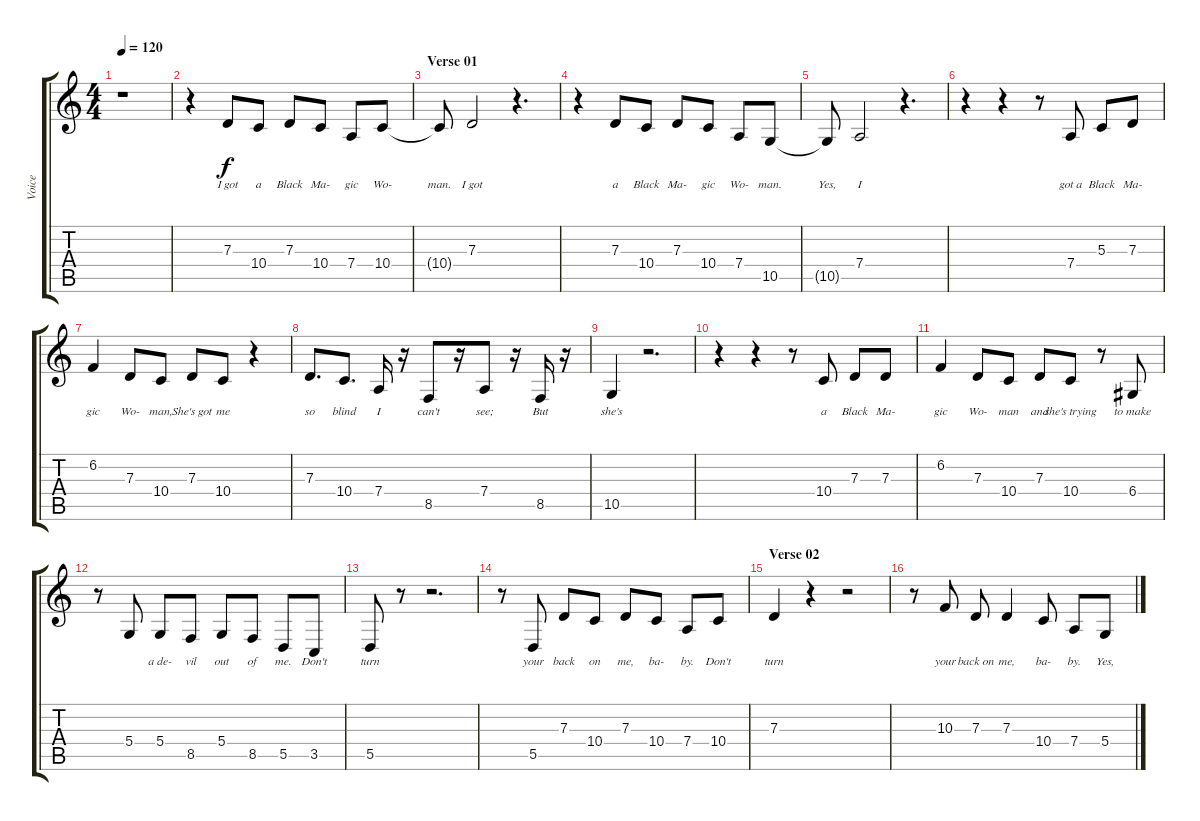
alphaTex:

\track ("Voice" "Voice") {instrument clarinet}
\staff {score tabs}
\tuning (E4 B3 G3 D3 A2 E2) {hide}
\ts (4 4)
\tempo 120
\clef g2
\ks c
r.1{dy f} |
r.4 7.3.8{lyrics (0 "I got") lyrics (1 "") lyrics (2 "") lyrics (3 "") lyrics (4 "")} 10.4.8{lyrics (0 "a") lyrics (1 "") lyrics (2 "") lyrics (3 "") lyrics (4 "")} 7.3.8{lyrics (0 "Black") lyrics (1 "") lyrics (2 "") lyrics (3 "") lyrics (4 "")} 10.4.8{lyrics (0 "Ma-") lyrics (1 "") lyrics (2 "") lyrics (3 "") lyrics (4 "")} 7.4.8{lyrics (0 "gic") lyrics (1 "") lyrics (2 "") lyrics (3 "") lyrics (4 "")} 10.4.8{lyrics (0 "Wo-") lyrics (1 "") lyrics (2 "") lyrics (3 "") lyrics (4 "")} |
\section ("" "Verse 01")
10.4{t}.8{lyrics (0 "man.") lyrics (1 "") lyrics (2 "") lyrics (3 "") lyrics (4 "")} 7.3.2{lyrics (0 "I got") lyrics (1 "") lyrics (2 "") lyrics (3 "") lyrics (4 "")} r.4{d} |
r.4 7.3.8{lyrics (0 "a") lyrics (1 "") lyrics (2 "") lyrics (3 "") lyrics (4 "")} 10.4.8{lyrics (0 "Black") lyrics (1 "") lyrics (2 "") lyrics (3 "") lyrics (4 "")} 7.3.8{lyrics (0 "Ma-") lyrics (1 "") lyrics (2 "") lyrics (3 "") lyrics (4 "")} 10.4.8{lyrics (0 "gic") lyrics (1 "") lyrics (2 "") lyrics (3 "") lyrics (4 "")} 7.4.8{lyrics (0 "Wo-") lyrics (1 "") lyrics (2 "") lyrics (3 "") lyrics (4 "")} 10.5.8{lyrics (0 "man.") lyrics (1 "") lyrics (2 "") lyrics (3 "") lyrics (4 "")} |
10.5{t}.8{lyrics (0 "Yes,") lyrics (1 "") lyrics (2 "") lyrics (3 "") lyrics (4 "")} 7.4.2{lyrics (0 "I") lyrics (1 "") lyrics (2 "") lyrics (3 "") lyrics (4 "")} r.4{d} |
r.4 r.4 r.8 7.4.8{lyrics (0 "got a") lyrics (1 "") lyrics (2 "") lyrics (3 "") lyrics (4 "")} 5.3.8{lyrics (0 "Black") lyrics (1 "") lyrics (2 "") lyrics (3 "") lyrics (4 "")} 7.3.8{lyrics (0 "Ma-") lyrics (1 "") lyrics (2 "") lyrics (3 "") lyrics (4 "")} |
6.2.4{lyrics (0 "gic") lyrics (1 "") lyrics (2 "") lyrics (3 "") lyrics (4 "")} 7.3.8{lyrics (0 "Wo-") lyrics (1 "") lyrics (2 "") lyrics (3 "") lyrics (4 "")} 10.4.8{lyrics (0 "man,") lyrics (1 "") lyrics (2 "") lyrics (3 "") lyrics (4 "")} 7.3.8{lyrics (0 "She's got") lyrics (1 "") lyrics (2 "") lyrics (3 "") lyrics (4 "")} 10.4.8{lyrics (0 "me") lyrics (1 "") lyrics (2 "") lyrics (3 "") lyrics (4 "")} r.4 |
7.3.8{d lyrics (0 "so") lyrics (1 "") lyrics (2 "") lyrics (3 "") lyrics (4 "")} 10.4.8{d lyrics (0 "blind") lyrics (1 "") lyrics (2 "") lyrics (3 "") lyrics (4 "")} 7.4.16{lyrics (0 "I") lyrics (1 "") lyrics (2 "") lyrics (3 "") lyrics (4 "")} r.16 8.5.8{lyrics (0 "can't") lyrics (1 "") lyrics (2 "") lyrics (3 "") lyrics (4 "")} r.16 7.4.8{lyrics (0 "see;") lyrics (1 "") lyrics (2 "") lyrics (3 "") lyrics (4 "")} r.16 8.5.16{lyrics (0 "But") lyrics (1 "") lyrics (2 "") lyrics (3 "") lyrics (4 "")} r.16 |
10.5.4{lyrics (0 "she's") lyrics (1 "") lyrics (2 "") lyrics (3 "") lyrics (4 "")} r.2{d} |
r.4 r.4 r.8 10.4.8{lyrics (0 "a") lyrics (1 "") lyrics (2 "") lyrics (3 "") lyrics (4 "")} 7.3.8{lyrics (0 "Black") lyrics (1 "") lyrics (2 "") lyrics (3 "") lyrics (4 "")} 7.3.8{lyrics (0 "Ma-") lyrics (1 "") lyrics (2 "") lyrics (3 "") lyrics (4 "")} |
6.2.4{lyrics (0 "gic") lyrics (1 "") lyrics (2 "") lyrics (3 "") lyrics (4 "")} 7.3.8{lyrics (0 "Wo-") lyrics (1 "") lyrics (2 "") lyrics (3 "") lyrics (4 "")} 10.4.8{lyrics (0 "man") lyrics (1 "") lyrics (2 "") lyrics (3 "") lyrics (4 "")} 7.3.8{lyrics (0 "and") lyrics (1 "") lyrics (2 "") lyrics (3 "") lyrics (4 "")} 10.4.8{lyrics (0 "she's trying") lyrics (1 "") lyrics (2 "") lyrics (3 "") lyrics (4 "")} r.8 6.4.8{lyrics (0 "to make") lyrics (1 "") lyrics (2 "") lyrics (3 "") lyrics (4 "")} |
r.8 5.4.8{lyrics (0 " ") lyrics (1 "") lyrics (2 "") lyrics (3 "") lyrics (4 "")} 5.4.8{lyrics (0 "a de-") lyrics (1 "") lyrics (2 "") lyrics (3 "") lyrics (4 "")} 8.5.8{lyrics (0 "vil") lyrics (1 "") lyrics (2 "") lyrics (3 "") lyrics (4 "")} 5.4.8{lyrics (0 "out") lyrics (1 "") lyrics (2 "") lyrics (3 "") lyrics (4 "")} 8.5.8{lyrics (0 "of") lyrics (1 "") lyrics (2 "") lyrics (3 "") lyrics (4 "")} 5.5.8{lyrics (0 "me.") lyrics (1 "") lyrics (2 "") lyrics (3 "") lyrics (4 "")} 3.5.8{lyrics (0 "Don't") lyrics (1 "") lyrics (2 "") lyrics (3 "") lyrics (4 "")} |
5.5.8{lyrics (0 "turn") lyrics (1 "") lyrics (2 "") lyrics (3 "") lyrics (4 "")} r.8 r.2{d} |
r.8 5.5.8{lyrics (0 "your") lyrics (1 "") lyrics (2 "") lyrics (3 "") lyrics (4 "")} 7.3.8{lyrics (0 "back") lyrics (1 "") lyrics (2 "") lyrics (3 "") lyrics (4 "")} 10.4.8{lyrics (0 "on") lyrics (1 "") lyrics (2 "") lyrics (3 "") lyrics (4 "")} 7.3.8{lyrics (0 "me,") lyrics (1 "") lyrics (2 "") lyrics (3 "") lyrics (4 "")} 10.4.8{lyrics (0 "ba-") lyrics (1 "") lyrics (2 "") lyrics (3 "") lyrics (4 "")} 7.4.8{lyrics (0 "by.") lyrics (1 "") lyrics (2 "") lyrics (3 "") lyrics (4 "")} 10.4.8{lyrics (0 "Don't") lyrics (1 "") lyrics (2 "") lyrics (3 "") lyrics (4 "")} |
\section ("" "Verse 02")
7.3.4{lyrics (0 "turn") lyrics (1 "") lyrics (2 "") lyrics (3 "") lyrics (4 "")} r.4 r.2 |
r.8 10.3.8{lyrics (0 "your") lyrics (1 "") lyrics (2 "") lyrics (3 "") lyrics (4 "")} 7.3.8{lyrics (0 "back on") lyrics (1 "") lyrics (2 "") lyrics (3 "") lyrics (4 "")} 7.3.4{lyrics (0 "me,") lyrics (1 "") lyrics (2 "") lyrics (3 "") lyrics (4 "")} 10.4.8{lyrics (0 "ba-") lyrics (1 "") lyrics (2 "") lyrics (3 "") lyrics (4 "")} 7.4.8{lyrics (0 "by.") lyrics (1 "") lyrics (2 "") lyrics (3 "") lyrics (4 "")} 5.4.8{lyrics (0 "Yes,") lyrics (1 "") lyrics (2 "") lyrics (3 "") lyrics (4 "")}
